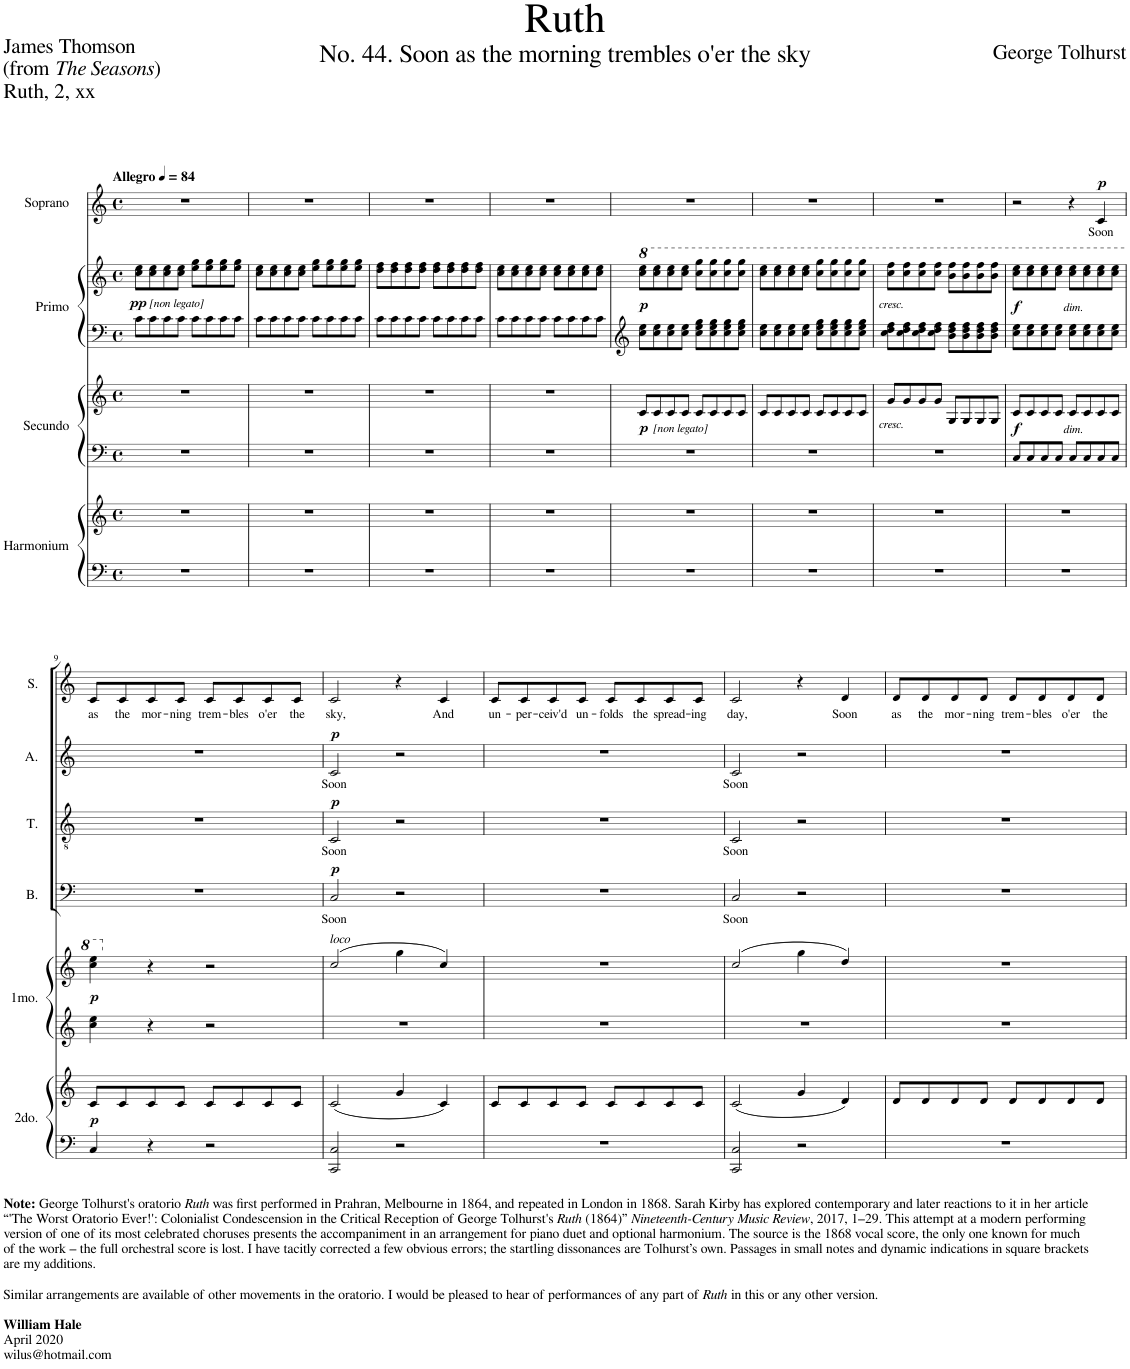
**kern	**kern	**kern	**kern	**dynam	**kern	**kern	**dynam	**kern	**text	**dynam	**kern	**text	**dynam	**kern	**text	**dynam	**kern	**text	**dynam
*part7	*part7	*part6	*part6	*part6	*part5	*part5	*part5	*part4	*part4	*part4	*part3	*part3	*part3	*part2	*part2	*part2	*part1	*part1	*part1
*staff10	*staff9	*staff8	*staff7	*staff7/8	*staff6	*staff5	*staff5/6	*staff4	*staff4	*staff4	*staff3	*staff3	*staff3	*staff2	*staff2	*staff2	*staff1	*staff1	*staff1
*I"Harmonium	*	*I"Secundo	*	*	*I"Primo	*	*	*I"Bass	*	*	*I"Tenor	*	*	*I"Alto	*	*	*I"Soprano	*	*
*I'Harm.	*	*	*	*	*	*	*	*I'B.	*	*	*I'T.	*	*	*I'A.	*	*	*I'S.	*	*
*	*	*	*	*	*	*	*	*stria5	*	*	*stria5	*	*	*stria5	*	*	*	*	*
*clefF4	*clefG2	*clefF4	*clefG2	*	*clefF4	*clefG2	*	*clefF4	*	*	*clefGv2	*	*	*clefG2	*	*	*clefG2	*	*
*k[]	*k[]	*k[]	*k[]	*	*k[]	*k[]	*	*k[]	*	*	*k[]	*	*	*k[]	*	*	*k[]	*	*
*M4/4	*M4/4	*M4/4	*M4/4	*	*M4/4	*M4/4	*	*M4/4	*	*	*M4/4	*	*	*M4/4	*	*	*M4/4	*	*
*met(c)	*met(c)	*met(c)	*met(c)	*	*met(c)	*met(c)	*	*met(c)	*	*	*met(c)	*	*	*met(c)	*	*	*met(c)	*	*
*MM84	*MM84	*MM84	*MM84	*	*MM84	*MM84	*	*MM84	*	*	*MM84	*	*	*MM84	*	*	*MM84	*	*
=1	=1	=1	=1	=1	=1	=1	=1	=1	=1	=1	=1	=1	=1	=1	=1	=1	=1	=1	=1
*^	*^	*	*	*	*	*	*	*	*	*	*	*	*	*	*	*	*	*	*
!	!	!	!	!	!	!	!	!	!	!	!	!	!	!	!	!	!	!	!LO:TX:a:B:t=Allegro	!	!
!	!	!	!	!	!	!	!LO:TX:a:i:t=[non legato]	!	!	!	!	!	!	!	!	!	!	!	!	!	!
!	!	!	!	!	!	!	!	!	!LO:DY:b	!	!	!	!	!	!	!	!	!	!	!	!
1r	1C	1r	1c	1r	1r	.	8c\L	8cc\ 8ee\L	pp	1r	.	.	1r	.	.	1r	.	.	1r	.	.
.	.	.	.	.	.	.	8c\	8cc\ 8ee\	.	.	.	.	.	.	.	.	.	.	.	.	.
.	.	.	.	.	.	.	8c\	8cc\ 8ee\	.	.	.	.	.	.	.	.	.	.	.	.	.
.	.	.	.	.	.	.	8c\J	8cc\ 8ee\J	.	.	.	.	.	.	.	.	.	.	.	.	.
.	.	.	.	.	.	.	8c\L	8ee\ 8gg\L	.	.	.	.	.	.	.	.	.	.	.	.	.
.	.	.	.	.	.	.	8c\	8ee\ 8gg\	.	.	.	.	.	.	.	.	.	.	.	.	.
.	.	.	.	.	.	.	8c\	8ee\ 8gg\	.	.	.	.	.	.	.	.	.	.	.	.	.
.	.	.	.	.	.	.	8c\J	8ee\ 8gg\J	.	.	.	.	.	.	.	.	.	.	.	.	.
*v	*v	*	*	*	*	*	*	*	*	*	*	*	*	*	*	*	*	*	*	*	*
*	*v	*v	*	*	*	*	*	*	*	*	*	*	*	*	*	*	*	*	*	*
=2	=2	=2	=2	=2	=2	=2	=2	=2	=2	=2	=2	=2	=2	=2	=2	=2	=2	=2	=2
1r	1r	1r	1r	.	8c\L	8cc\ 8ee\L	.	1r	.	.	1r	.	.	1r	.	.	1r	.	.
.	.	.	.	.	8c\	8cc\ 8ee\	.	.	.	.	.	.	.	.	.	.	.	.	.
.	.	.	.	.	8c\	8cc\ 8ee\	.	.	.	.	.	.	.	.	.	.	.	.	.
.	.	.	.	.	8c\J	8cc\ 8ee\J	.	.	.	.	.	.	.	.	.	.	.	.	.
.	.	.	.	.	8c\L	8ee\ 8gg\L	.	.	.	.	.	.	.	.	.	.	.	.	.
.	.	.	.	.	8c\	8ee\ 8gg\	.	.	.	.	.	.	.	.	.	.	.	.	.
.	.	.	.	.	8c\	8ee\ 8gg\	.	.	.	.	.	.	.	.	.	.	.	.	.
.	.	.	.	.	8c\J	8ee\ 8gg\J	.	.	.	.	.	.	.	.	.	.	.	.	.
=3	=3	=3	=3	=3	=3	=3	=3	=3	=3	=3	=3	=3	=3	=3	=3	=3	=3	=3	=3
1r	1r	1r	1r	.	8c\L	8dd\ 8ff\L	.	1r	.	.	1r	.	.	1r	.	.	1r	.	.
.	.	.	.	.	8c\	8dd\ 8ff\	.	.	.	.	.	.	.	.	.	.	.	.	.
.	.	.	.	.	8c\	8dd\ 8ff\	.	.	.	.	.	.	.	.	.	.	.	.	.
.	.	.	.	.	8c\J	8dd\ 8ff\J	.	.	.	.	.	.	.	.	.	.	.	.	.
.	.	.	.	.	8c\L	8dd\ 8ff\L	.	.	.	.	.	.	.	.	.	.	.	.	.
.	.	.	.	.	8c\	8dd\ 8ff\	.	.	.	.	.	.	.	.	.	.	.	.	.
.	.	.	.	.	8c\	8dd\ 8ff\	.	.	.	.	.	.	.	.	.	.	.	.	.
.	.	.	.	.	8c\J	8dd\ 8ff\J	.	.	.	.	.	.	.	.	.	.	.	.	.
=4	=4	=4	=4	=4	=4	=4	=4	=4	=4	=4	=4	=4	=4	=4	=4	=4	=4	=4	=4
1r	1r	1r	1r	.	8c\L	8cc\ 8ee\L	.	1r	.	.	1r	.	.	1r	.	.	1r	.	.
.	.	.	.	.	8c\	8cc\ 8ee\	.	.	.	.	.	.	.	.	.	.	.	.	.
.	.	.	.	.	8c\	8cc\ 8ee\	.	.	.	.	.	.	.	.	.	.	.	.	.
.	.	.	.	.	8c\J	8cc\ 8ee\J	.	.	.	.	.	.	.	.	.	.	.	.	.
.	.	.	.	.	8c\L	8cc\ 8ee\L	.	.	.	.	.	.	.	.	.	.	.	.	.
.	.	.	.	.	8c\	8cc\ 8ee\	.	.	.	.	.	.	.	.	.	.	.	.	.
.	.	.	.	.	8c\	8cc\ 8ee\	.	.	.	.	.	.	.	.	.	.	.	.	.
.	.	.	.	.	8c\J	8cc\ 8ee\J	.	.	.	.	.	.	.	.	.	.	.	.	.
=5	=5	=5	=5	=5	=5	=5	=5	=5	=5	=5	=5	=5	=5	=5	=5	=5	=5	=5	=5
*	*	*^	*	*	*	*	*	*	*	*	*	*	*	*	*	*	*	*	*
*	*	*	*	*	*	*	*8va	*	*	*	*	*	*	*	*	*	*	*	*	*
!	!	!	!	!	!LO:DY:b	!	!	!LO:DY:b	!	!	!	!	!	!	!	!	!	!	!	!
1r	1r	1r	1C	8c/L	p	8cc\ 8ee\L	8ccc\ 8eee\L	p	1r	.	.	1r	.	.	1r	.	.	1r	.	.
!	!	!	!	!LO:TX:b:i:t=[non legato]	!	!	!	!	!	!	!	!	!	!	!	!	!	!	!	!
.	.	.	.	8c/	.	8cc\ 8ee\	8ccc\ 8eee\	.	.	.	.	.	.	.	.	.	.	.	.	.
.	.	.	.	8c/	.	8cc\ 8ee\	8ccc\ 8eee\	.	.	.	.	.	.	.	.	.	.	.	.	.
.	.	.	.	8c/J	.	8cc\ 8ee\J	8ccc\ 8eee\J	.	.	.	.	.	.	.	.	.	.	.	.	.
.	.	.	.	8c/L	.	8cc\ 8ee\ 8gg\L	8ccc\ 8ggg\L	.	.	.	.	.	.	.	.	.	.	.	.	.
.	.	.	.	8c/	.	8cc\ 8ee\ 8gg\	8ccc\ 8ggg\	.	.	.	.	.	.	.	.	.	.	.	.	.
.	.	.	.	8c/	.	8cc\ 8ee\ 8gg\	8ccc\ 8ggg\	.	.	.	.	.	.	.	.	.	.	.	.	.
.	.	.	.	8c/J	.	8cc\ 8ee\ 8gg\J	8ccc\ 8ggg\J	.	.	.	.	.	.	.	.	.	.	.	.	.
*	*	*v	*v	*	*	*	*	*	*	*	*	*	*	*	*	*	*	*	*	*
=6	=6	=6	=6	=6	=6	=6	=6	=6	=6	=6	=6	=6	=6	=6	=6	=6	=6	=6	=6
1r	1r	1r	8c/L	.	8cc\ 8ee\L	8ccc\ 8eee\L	.	1r	.	.	1r	.	.	1r	.	.	1r	.	.
.	.	.	8c/	.	8cc\ 8ee\	8ccc\ 8eee\	.	.	.	.	.	.	.	.	.	.	.	.	.
.	.	.	8c/	.	8cc\ 8ee\	8ccc\ 8eee\	.	.	.	.	.	.	.	.	.	.	.	.	.
.	.	.	8c/J	.	8cc\ 8ee\J	8ccc\ 8eee\J	.	.	.	.	.	.	.	.	.	.	.	.	.
.	.	.	8c/L	.	8cc\ 8ee\ 8gg\L	8ccc\ 8ggg\L	.	.	.	.	.	.	.	.	.	.	.	.	.
.	.	.	8c/	.	8cc\ 8ee\ 8gg\	8ccc\ 8ggg\	.	.	.	.	.	.	.	.	.	.	.	.	.
.	.	.	8c/	.	8cc\ 8ee\ 8gg\	8ccc\ 8ggg\	.	.	.	.	.	.	.	.	.	.	.	.	.
.	.	.	8c/J	.	8cc\ 8ee\ 8gg\J	8ccc\ 8ggg\J	.	.	.	.	.	.	.	.	.	.	.	.	.
=7	=7	=7	=7	=7	=7	=7	=7	=7	=7	=7	=7	=7	=7	=7	=7	=7	=7	=7	=7
!	!	!	!	!LO:DY:b	!	!	!LO:DY:b	!	!	!	!	!	!	!	!	!	!	!	!
1r	1r	1r	8g/L	other-dynamics	8cc\ 8dd\ 8ff\L	8ccc\ 8fff\L	other-dynamics	1r	.	.	1r	.	.	1r	.	.	1r	.	.
.	.	.	8g/	.	8cc\ 8dd\ 8ff\	8ccc\ 8fff\	.	.	.	.	.	.	.	.	.	.	.	.	.
.	.	.	8g/	.	8cc\ 8dd\ 8ff\	8ccc\ 8fff\	.	.	.	.	.	.	.	.	.	.	.	.	.
.	.	.	8g/J	.	8cc\ 8dd\ 8ff\J	8ccc\ 8fff\J	.	.	.	.	.	.	.	.	.	.	.	.	.
.	.	.	8G/L	.	8b\ 8dd\ 8ff\L	8bb\ 8fff\L	.	.	.	.	.	.	.	.	.	.	.	.	.
.	.	.	8G/	.	8b\ 8dd\ 8ff\	8bb\ 8fff\	.	.	.	.	.	.	.	.	.	.	.	.	.
.	.	.	8G/	.	8b\ 8dd\ 8ff\	8bb\ 8fff\	.	.	.	.	.	.	.	.	.	.	.	.	.
.	.	.	8G/J	.	8b\ 8dd\ 8ff\J	8bb\ 8fff\J	.	.	.	.	.	.	.	.	.	.	.	.	.
=8	=8	=8	=8	=8	=8	=8	=8	=8	=8	=8	=8	=8	=8	=8	=8	=8	=8	=8	=8
!	!	!	!	!LO:DY:b	!	!	!LO:DY:b	!	!	!	!	!	!	!	!	!	!	!	!
1r	1r	8C/L	8c/L	f	8cc\ 8ee\L	8ccc\ 8eee\L	f	1r	.	.	1r	.	.	1r	.	.	2r	.	.
.	.	8C/	8c/	.	8cc\ 8ee\	8ccc\ 8eee\	.	.	.	.	.	.	.	.	.	.	.	.	.
.	.	8C/	8c/	.	8cc\ 8ee\	8ccc\ 8eee\	.	.	.	.	.	.	.	.	.	.	.	.	.
.	.	8C/J	8c/J	.	8cc\ 8ee\J	8ccc\ 8eee\J	.	.	.	.	.	.	.	.	.	.	.	.	.
!	!	!	!	!LO:DY:b	!	!	!LO:DY:b	!	!	!	!	!	!	!	!	!	!	!	!
.	.	8C/L	8c/L	other-dynamics	8cc\ 8ee\L	8ccc\ 8eee\L	other-dynamics	.	.	.	.	.	.	.	.	.	4r	.	.
.	.	8C/	8c/	.	8cc\ 8ee\	8ccc\ 8eee\	.	.	.	.	.	.	.	.	.	.	.	.	.
!	!	!	!	!	!	!	!	!	!	!	!	!	!	!	!	!	!	!LO:LY:b	!LO:DY:a
.	.	8C/	8c/	.	8cc\ 8ee\	8ccc\ 8eee\	.	.	.	.	.	.	.	.	.	.	4c/	Soon	p
.	.	8C/J	8c/J	.	8cc\ 8ee\J	8ccc\ 8eee\J	.	.	.	.	.	.	.	.	.	.	.	.	.
!!LO:LB:g=z
=9	=9	=9	=9	=9	=9	=9	=9	=9	=9	=9	=9	=9	=9	=9	=9	=9	=9	=9	=9
!LO:TX:b:B:t=Note&colon;	!	!	!	!	!	!	!	!	!	!	!	!	!	!	!	!	!	!	!
!LO:TX:b:t=George Tolhurst's oratorio	!	!	!	!	!	!	!	!	!	!	!	!	!	!	!	!	!	!	!
!LO:TX:b:i:t=Ruth	!	!	!	!	!	!	!	!	!	!	!	!	!	!	!	!	!	!	!
!LO:TX:b:t=was first performed in Prahran, Melbourne in 1864, and repeated in London in 1868. Sarah Kirby has explored contemporary and later reactions to it in her article	!	!	!	!	!	!	!	!	!	!	!	!	!	!	!	!	!	!	!
!LO:TX:b:t=“'The Worst Oratorio Ever!'&colon; Colonialist Condescension in the Critical Reception of George Tolhurst's	!	!	!	!	!	!	!	!	!	!	!	!	!	!	!	!	!	!	!
!LO:TX:b:i:t=Ruth	!	!	!	!	!	!	!	!	!	!	!	!	!	!	!	!	!	!	!
!LO:TX:b:t=(1864)”	!	!	!	!	!	!	!	!	!	!	!	!	!	!	!	!	!	!	!
!LO:TX:b:i:t=Nineteenth-Century Music Review	!	!	!	!	!	!	!	!	!	!	!	!	!	!	!	!	!	!	!
!LO:TX:b:t=, 2017, 1–29. This attempt at a modern performing	!	!	!	!	!	!	!	!	!	!	!	!	!	!	!	!	!	!	!
!LO:TX:b:t=version of one of its most celebrated choruses presents the accompaniment in an arrangement for piano duet and optional harmonium. The source is the 1868 vocal score, the only one known for much	!	!	!	!	!	!	!	!	!	!	!	!	!	!	!	!	!	!	!
!LO:TX:b:t=of the work – the full orchestral score is lost. I have tacitly corrected a few obvious errors; the startling dissonances are Tolhurst’s own. Passages in small notes and dynamic indications in square brackets	!	!	!	!	!	!	!	!	!	!	!	!	!	!	!	!	!	!	!
!LO:TX:b:t=are my additions.	!	!	!	!	!	!	!	!	!	!	!	!	!	!	!	!	!	!	!
!LO:TX:b:t=Similar arrangements are available of other movements in the oratorio. I would be pleased to hear of performances of any part of	!	!	!	!	!	!	!	!	!	!	!	!	!	!	!	!	!	!	!
!LO:TX:b:i:t=Ruth	!	!	!	!	!	!	!	!	!	!	!	!	!	!	!	!	!	!	!
!LO:TX:b:t=in this or any other version.	!	!	!	!	!	!	!	!	!	!	!	!	!	!	!	!	!	!	!
!LO:TX:b:B:t=William Hale	!	!	!	!	!	!	!	!	!	!	!	!	!	!	!	!	!	!	!
!LO:TX:b:t=April 2020	!	!	!	!	!	!	!	!	!	!	!	!	!	!	!	!	!	!	!
!LO:TX:b:t=wilus@hotmail.com	!	!	!	!	!	!	!	!	!	!	!	!	!	!	!	!	!	!	!
!	!	!	!	!LO:DY:b	!	!	!LO:DY:b	!	!	!	!	!	!	!	!	!	!	!LO:LY:b	!
1r	1r	4C/	8c/L	p	4cc\ 4ee\	4ccc\ 4eee\	p	1r	.	.	1r	.	.	1r	.	.	8c/L	as	.
!	!	!	!	!	!	!	!	!	!	!	!	!	!	!	!	!	!	!LO:LY:b	!
.	.	.	8c/	.	.	.	.	.	.	.	.	.	.	.	.	.	8c/	the	.
*	*	*	*	*	*	*X8va	*	*	*	*	*	*	*	*	*	*	*	*	*
!	!	!	!	!	!	!	!	!	!	!	!	!	!	!	!	!	!	!LO:LY:b	!
.	.	4r	8c/	.	4r	4r	.	.	.	.	.	.	.	.	.	.	8c/	mor-	.
!	!	!	!	!	!	!	!	!	!	!	!	!	!	!	!	!	!	!LO:LY:b	!
.	.	.	8c/J	.	.	.	.	.	.	.	.	.	.	.	.	.	8c/J	-ning	.
!	!	!	!	!	!	!	!	!	!	!	!	!	!	!	!	!	!	!LO:LY:b	!
.	.	2r	8c/L	.	2r	2r	.	.	.	.	.	.	.	.	.	.	8c/L	trem-	.
!	!	!	!	!	!	!	!	!	!	!	!	!	!	!	!	!	!	!LO:LY:b	!
.	.	.	8c/	.	.	.	.	.	.	.	.	.	.	.	.	.	8c/	-bles	.
!	!	!	!	!	!	!	!	!	!	!	!	!	!	!	!	!	!	!LO:LY:b	!
.	.	.	8c/	.	.	.	.	.	.	.	.	.	.	.	.	.	8c/	o'er	.
!	!	!	!	!	!	!	!	!	!	!	!	!	!	!	!	!	!	!LO:LY:b	!
.	.	.	8c/J	.	.	.	.	.	.	.	.	.	.	.	.	.	8c/J	the	.
=10	=10	=10	=10	=10	=10	=10	=10	=10	=10	=10	=10	=10	=10	=10	=10	=10	=10	=10	=10
!	!	!	!	!	!	!LO:TX:a:i:t=loco	!	!	!	!	!	!	!	!	!	!	!	!	!
!	!	!	!	!	!	!	!	!	!LO:LY:b	!LO:DY:a	!	!LO:LY:b	!LO:DY:a	!	!LO:LY:b	!LO:DY:a	!	!LO:LY:b	!
1r	1r	2CC/ 2C/	(2c/	.	1r	(2cc/	.	2C/	Soon	p	2C/	Soon	p	2c/	Soon	p	2c/	sky,	.
.	.	2r	4g/	.	.	4gg\	.	2r	.	.	2r	.	.	2r	.	.	4r	.	.
!	!	!	!	!	!	!	!	!	!	!	!	!	!	!	!	!	!	!LO:LY:b	!
.	.	.	4c/)	.	.	4cc/)	.	.	.	.	.	.	.	.	.	.	4c/	And	.
=11	=11	=11	=11	=11	=11	=11	=11	=11	=11	=11	=11	=11	=11	=11	=11	=11	=11	=11	=11
!	!	!	!	!	!	!	!	!	!	!	!	!	!	!	!	!	!	!LO:LY:b	!
1r	1r	1r	8c/L	.	1r	1r	.	1r	.	.	1r	.	.	1r	.	.	8c/L	un-	.
!	!	!	!	!	!	!	!	!	!	!	!	!	!	!	!	!	!	!LO:LY:b	!
.	.	.	8c/	.	.	.	.	.	.	.	.	.	.	.	.	.	8c/	-per-	.
!	!	!	!	!	!	!	!	!	!	!	!	!	!	!	!	!	!	!LO:LY:b	!
.	.	.	8c/	.	.	.	.	.	.	.	.	.	.	.	.	.	8c/	-ceiv'd	.
!	!	!	!	!	!	!	!	!	!	!	!	!	!	!	!	!	!	!LO:LY:b	!
.	.	.	8c/J	.	.	.	.	.	.	.	.	.	.	.	.	.	8c/J	un-	.
!	!	!	!	!	!	!	!	!	!	!	!	!	!	!	!	!	!	!LO:LY:b	!
.	.	.	8c/L	.	.	.	.	.	.	.	.	.	.	.	.	.	8c/L	-folds	.
!	!	!	!	!	!	!	!	!	!	!	!	!	!	!	!	!	!	!LO:LY:b	!
.	.	.	8c/	.	.	.	.	.	.	.	.	.	.	.	.	.	8c/	the	.
!	!	!	!	!	!	!	!	!	!	!	!	!	!	!	!	!	!	!LO:LY:b	!
.	.	.	8c/	.	.	.	.	.	.	.	.	.	.	.	.	.	8c/	spread-	.
!	!	!	!	!	!	!	!	!	!	!	!	!	!	!	!	!	!	!LO:LY:b	!
.	.	.	8c/J	.	.	.	.	.	.	.	.	.	.	.	.	.	8c/J	-ing	.
=12	=12	=12	=12	=12	=12	=12	=12	=12	=12	=12	=12	=12	=12	=12	=12	=12	=12	=12	=12
!	!	!	!	!	!	!	!	!	!LO:LY:b	!	!	!LO:LY:b	!	!	!LO:LY:b	!	!	!LO:LY:b	!
1r	1r	2CC/ 2C/	(2c/	.	1r	(2cc/	.	2C/	Soon	.	2C/	Soon	.	2c/	Soon	.	2c/	day,	.
.	.	2r	4g/	.	.	4gg\	.	2r	.	.	2r	.	.	2r	.	.	4r	.	.
!	!	!	!	!	!	!	!	!	!	!	!	!	!	!	!	!	!	!LO:LY:b	!
.	.	.	4d/)	.	.	4dd/)	.	.	.	.	.	.	.	.	.	.	4d/	Soon	.
=13	=13	=13	=13	=13	=13	=13	=13	=13	=13	=13	=13	=13	=13	=13	=13	=13	=13	=13	=13
!	!	!	!	!	!	!	!	!	!	!	!	!	!	!	!	!	!	!LO:LY:b	!
1r	1r	1r	8d/L	.	1r	1r	.	1r	.	.	1r	.	.	1r	.	.	8d/L	as	.
!	!	!	!	!	!	!	!	!	!	!	!	!	!	!	!	!	!	!LO:LY:b	!
.	.	.	8d/	.	.	.	.	.	.	.	.	.	.	.	.	.	8d/	the	.
!	!	!	!	!	!	!	!	!	!	!	!	!	!	!	!	!	!	!LO:LY:b	!
.	.	.	8d/	.	.	.	.	.	.	.	.	.	.	.	.	.	8d/	mor-	.
!	!	!	!	!	!	!	!	!	!	!	!	!	!	!	!	!	!	!LO:LY:b	!
.	.	.	8d/J	.	.	.	.	.	.	.	.	.	.	.	.	.	8d/J	-ning	.
!	!	!	!	!	!	!	!	!	!	!	!	!	!	!	!	!	!	!LO:LY:b	!
.	.	.	8d/L	.	.	.	.	.	.	.	.	.	.	.	.	.	8d/L	trem-	.
!	!	!	!	!	!	!	!	!	!	!	!	!	!	!	!	!	!	!LO:LY:b	!
.	.	.	8d/	.	.	.	.	.	.	.	.	.	.	.	.	.	8d/	-bles	.
!	!	!	!	!	!	!	!	!	!	!	!	!	!	!	!	!	!	!LO:LY:b	!
.	.	.	8d/	.	.	.	.	.	.	.	.	.	.	.	.	.	8d/	o'er	.
!	!	!	!	!	!	!	!	!	!	!	!	!	!	!	!	!	!	!LO:LY:b	!
.	.	.	8d/J	.	.	.	.	.	.	.	.	.	.	.	.	.	8d/J	the	.
=	=	=	=	=	=	=	=	=	=	=	=	=	=	=	=	=	=	=	=
*-	*-	*-	*-	*-	*-	*-	*-	*-	*-	*-	*-	*-	*-	*-	*-	*-	*-	*-	*-
